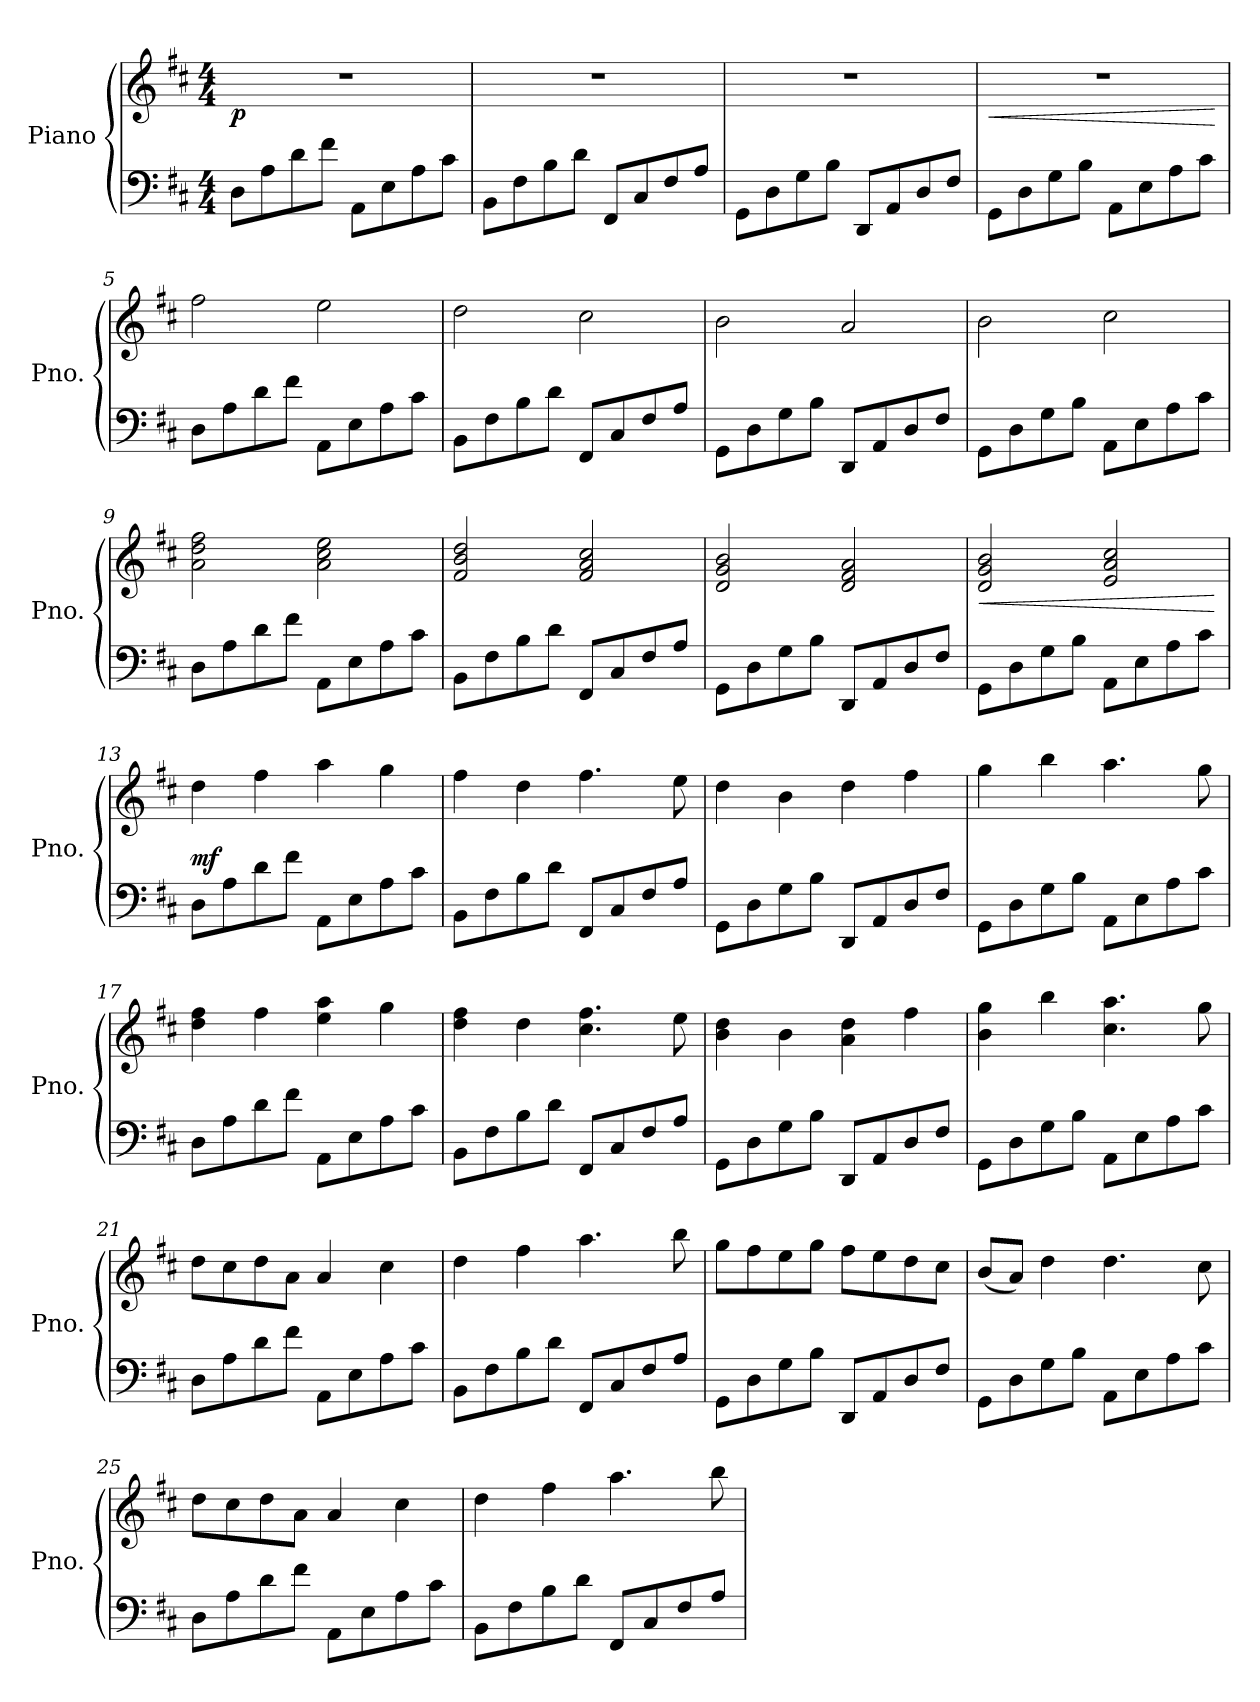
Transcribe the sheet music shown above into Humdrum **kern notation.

**kern	**kern	**dynam
*part1	*part1	*part1
*staff2	*staff1	*staff1/2
*I"Piano	*	*
*I'Pno.	*	*
*clefF4	*clefG2	*
*k[f#c#]	*k[f#c#]	*
*M4/4	*M4/4	*
*MM100	*MM100	*
=1	=1	=1
!	!	!LO:DY:b
8D\L	1r	p
8A\	.	.
8d\	.	.
8f#\J	.	.
8AA\L	.	.
8E\	.	.
8A\	.	.
8c#\J	.	.
=2	=2	=2
8BB\L	1r	.
8F#\	.	.
8B\	.	.
8d\J	.	.
8FF#/L	.	.
8C#/	.	.
8F#/	.	.
8A/J	.	.
=3	=3	=3
8GG\L	1r	.
8D\	.	.
8G\	.	.
8B\J	.	.
8DD/L	.	.
8AA/	.	.
8D/	.	.
8F#/J	.	.
=4	=4	=4
!	!	!LO:HP:b
8GG\L	1r	<
8D\	.	.
8G\	.	.
8B\J	.	.
8AA\L	.	.
8E\	.	.
8A\	.	.
8c#\J	.	.
.	.	[
=5	=5	=5
!	!	!LO:DY:a=2
8D\L	2ff#\	other-dynamics
8A\	.	.
8d\	.	.
8f#\J	.	.
8AA\L	2ee\	.
8E\	.	.
8A\	.	.
8c#\J	.	.
!!LO:LB:g=z
=6	=6	=6
8BB\L	2dd\	.
8F#\	.	.
8B\	.	.
8d\J	.	.
8FF#/L	2cc#\	.
8C#/	.	.
8F#/	.	.
8A/J	.	.
=7	=7	=7
8GG\L	2b\	.
8D\	.	.
8G\	.	.
8B\J	.	.
8DD/L	2a/	.
8AA/	.	.
8D/	.	.
8F#/J	.	.
=8	=8	=8
8GG\L	2b\	.
8D\	.	.
8G\	.	.
8B\J	.	.
8AA\L	2cc#\	.
8E\	.	.
8A\	.	.
8c#\J	.	.
=9	=9	=9
8D\L	2a\ 2dd\ 2ff#\	.
8A\	.	.
8d\	.	.
8f#\J	.	.
8AA\L	2a\ 2cc#\ 2ee\	.
8E\	.	.
8A\	.	.
8c#\J	.	.
=10	=10	=10
8BB\L	2f#/ 2b/ 2dd/	.
8F#\	.	.
8B\	.	.
8d\J	.	.
8FF#/L	2f#/ 2a/ 2cc#/	.
8C#/	.	.
8F#/	.	.
8A/J	.	.
!!LO:LB:g=z
=11	=11	=11
8GG\L	2d/ 2g/ 2b/	.
8D\	.	.
8G\	.	.
8B\J	.	.
8DD/L	2d/ 2f#/ 2a/	.
8AA/	.	.
8D/	.	.
8F#/J	.	.
=12	=12	=12
!	!	!LO:HP:b
8GG\L	2d/ 2g/ 2b/	<
8D\	.	.
8G\	.	.
8B\J	.	.
8AA\L	2e/ 2a/ 2cc#/	.
8E\	.	.
8A\	.	.
8c#\J	.	.
.	.	[
=13	=13	=13
!	!	!LO:DY:a=2
8D\L	4dd\	mf
8A\	.	.
8d\	4ff#\	.
8f#\J	.	.
8AA\L	4aa\	.
8E\	.	.
8A\	4gg\	.
8c#\J	.	.
=14	=14	=14
8BB\L	4ff#\	.
8F#\	.	.
8B\	4dd\	.
8d\J	.	.
8FF#/L	4.ff#\	.
8C#/	.	.
8F#/	.	.
8A/J	8ee\	.
=15	=15	=15
8GG\L	4dd\	.
8D\	.	.
8G\	4b\	.
8B\J	.	.
8DD/L	4dd\	.
8AA/	.	.
8D/	4ff#\	.
8F#/J	.	.
!!LO:LB:g=z
=16	=16	=16
8GG\L	4gg\	.
8D\	.	.
8G\	4bb\	.
8B\J	.	.
8AA\L	4.aa\	.
8E\	.	.
8A\	.	.
8c#\J	8gg\	.
=17	=17	=17
8D\L	4dd\ 4ff#\	.
8A\	.	.
8d\	4ff#\	.
8f#\J	.	.
8AA\L	4ee\ 4aa\	.
8E\	.	.
8A\	4gg\	.
8c#\J	.	.
=18	=18	=18
8BB\L	4dd\ 4ff#\	.
8F#\	.	.
8B\	4dd\	.
8d\J	.	.
8FF#/L	4.cc#\ 4.ff#\	.
8C#/	.	.
8F#/	.	.
8A/J	8ee\	.
=19	=19	=19
8GG\L	4b\ 4dd\	.
8D\	.	.
8G\	4b\	.
8B\J	.	.
8DD/L	4a\ 4dd\	.
8AA/	.	.
8D/	4ff#\	.
8F#/J	.	.
=20	=20	=20
8GG\L	4b\ 4gg\	.
8D\	.	.
8G\	4bb\	.
8B\J	.	.
8AA\L	4.cc#\ 4.aa\	.
8E\	.	.
8A\	.	.
8c#\J	8gg\	.
!!LO:LB:g=z
=21	=21	=21
8D\L	8dd\L	.
8A\	8cc#\	.
8d\	8dd\	.
8f#\J	8a\J	.
8AA\L	4a/	.
8E\	.	.
8A\	4cc#\	.
8c#\J	.	.
=22	=22	=22
8BB\L	4dd\	.
8F#\	.	.
8B\	4ff#\	.
8d\J	.	.
8FF#/L	4.aa\	.
8C#/	.	.
8F#/	.	.
8A/J	8bb\	.
=23	=23	=23
8GG\L	8gg\L	.
8D\	8ff#\	.
8G\	8ee\	.
8B\J	8gg\J	.
8DD/L	8ff#\L	.
8AA/	8ee\	.
8D/	8dd\	.
8F#/J	8cc#\J	.
=24	=24	=24
8GG\L	(<8b/L	.
8D\	8a/J)	.
8G\	4dd\	.
8B\J	.	.
8AA\L	4.dd\	.
8E\	.	.
8A\	.	.
8c#\J	8cc#\	.
=25	=25	=25
8D\L	8dd\L	.
8A\	8cc#\	.
8d\	8dd\	.
8f#\J	8a\J	.
8AA\L	4a/	.
8E\	.	.
8A\	4cc#\	.
8c#\J	.	.
!!LO:PB:g=z
=26	=26	=26
8BB\L	4dd\	.
8F#\	.	.
8B\	4ff#\	.
8d\J	.	.
8FF#/L	4.aa\	.
8C#/	.	.
8F#/	.	.
8A/J	8bb\	.
=	=	=
*-	*-	*-
